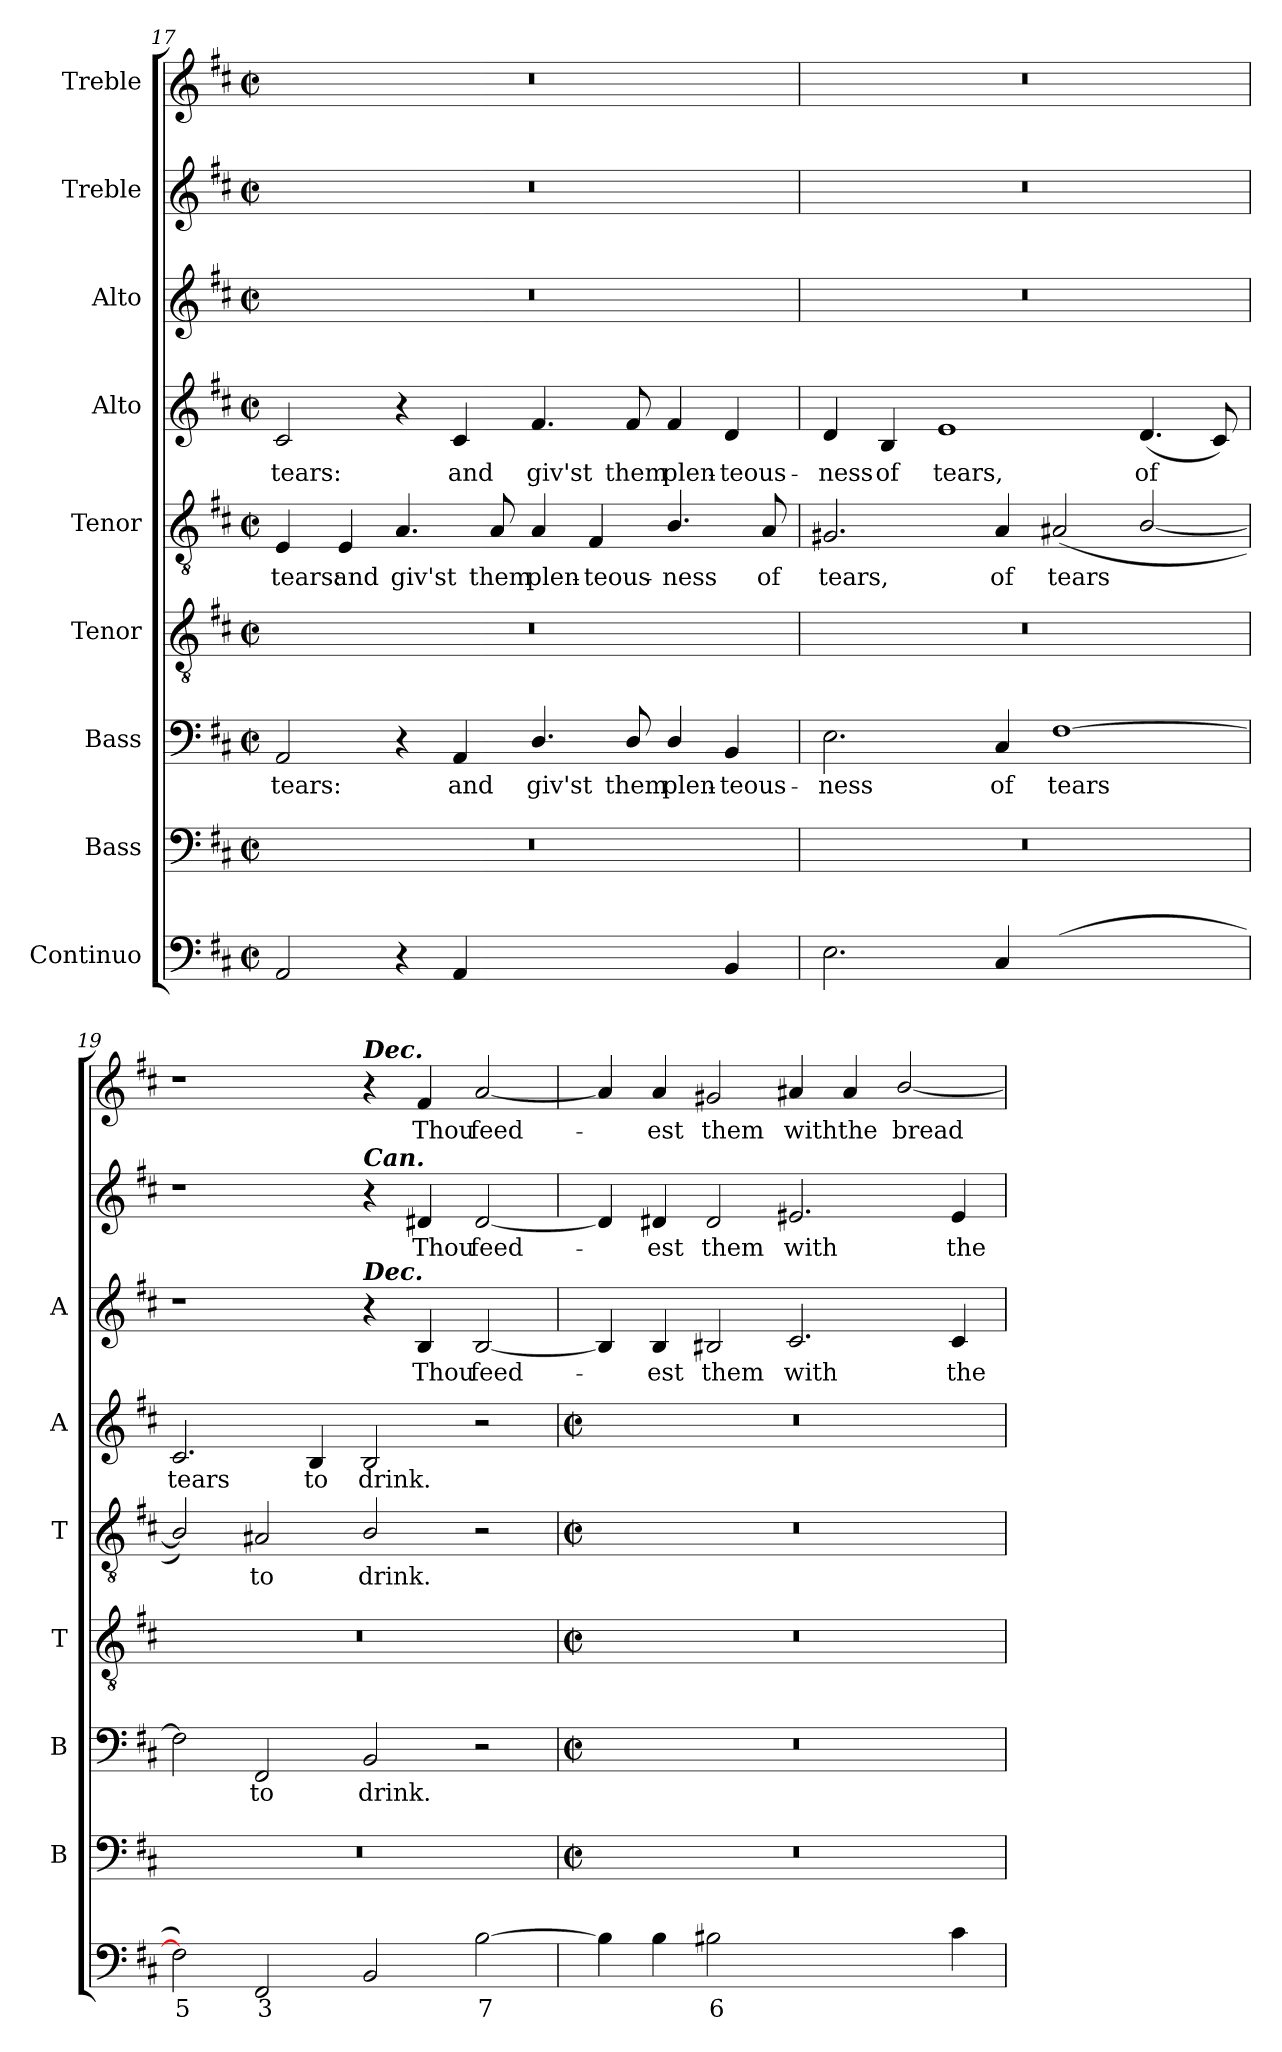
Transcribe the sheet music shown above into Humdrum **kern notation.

**kern	**text	**text	**kern	**kern	**text	**kern	**kern	**text	**kern	**text	**kern	**text	**kern	**text	**kern	**text
*part9	*part9	*part9	*part8	*part7	*part7	*part6	*part5	*part5	*part4	*part4	*part3	*part3	*part2	*part2	*part1	*part1
*staff9	*staff9	*staff9	*staff8	*staff7	*staff7	*staff6	*staff5	*staff5	*staff4	*staff4	*staff3	*staff3	*staff2	*staff2	*staff1	*staff1
*I"Continuo	*	*	*I"Bass	*I"Bass	*	*I"Tenor	*I"Tenor	*	*I"Alto	*	*I"Alto	*	*I"Treble	*	*I"Treble	*
*	*	*	*I'B	*I'B	*	*I'T	*I'T	*	*I'A	*	*I'A	*	*	*	*	*
!!LO:LB:g=z
*clefF4	*	*	*clefF4	*clefF4	*	*clefGv2	*clefGv2	*	*clefG2	*	*clefG2	*	*clefG2	*	*clefG2	*
*k[f#c#]	*	*	*k[f#c#]	*k[f#c#]	*	*k[f#c#]	*k[f#c#]	*	*k[f#c#]	*	*k[f#c#]	*	*k[f#c#]	*	*k[f#c#]	*
*D:	*	*	*D:	*D:	*	*D:	*D:	*	*D:	*	*D:	*	*D:	*	*D:	*
*M4/2	*	*	*M4/2	*M4/2	*	*M4/2	*M4/2	*	*M4/2	*	*M4/2	*	*M4/2	*	*M4/2	*
*met(c|)	*	*	*met(c|)	*met(c|)	*	*met(c|)	*met(c|)	*	*met(c|)	*	*met(c|)	*	*met(c|)	*	*met(c|)	*
=17	=17	=17	=17	=17	=17	=17	=17	=17	=17	=17	=17	=17	=17	=17	=17	=17
!	!	!	!	!	!LO:LY:b	!	!	!LO:LY:b	!	!LO:LY:b	!	!	!	!	!	!
2AA	.	.	0r	2AA	tears:	0r	4E	tears:	2c#	tears:	0r	.	0r	.	0r	.
!	!	!	!	!	!	!	!	!LO:LY:b	!	!	!	!	!	!	!	!
.	.	.	.	.	.	.	4E	and	.	.	.	.	.	.	.	.
!	!	!	!	!	!	!	!	!LO:LY:b	!	!	!	!	!	!	!	!
4r	.	.	.	4r	.	.	4.A	giv'st	4r	.	.	.	.	.	.	.
!	!	!	!	!	!LO:LY:b	!	!	!	!	!LO:LY:b	!	!	!	!	!	!
4AA	.	.	.	4AA	and	.	.	.	4c#	and	.	.	.	.	.	.
!	!	!	!	!	!	!	!	!LO:LY:b	!	!	!	!	!	!	!	!
.	.	.	.	.	.	.	8A	them	.	.	.	.	.	.	.	.
!	!LO:LY:b	!	!	!	!LO:LY:b	!	!	!LO:LY:b	!	!LO:LY:b	!	!	!	!	!	!
[2Dyy	5	.	.	4.D/	giv'st	.	4A	plen-	4.f#	giv'st	.	.	.	.	.	.
!	!	!	!	!	!	!	!	!LO:LY:b	!	!	!	!	!	!	!	!
.	.	.	.	.	.	.	4F#	-teous-	.	.	.	.	.	.	.	.
!	!	!	!	!	!LO:LY:b	!	!	!	!	!LO:LY:b	!	!	!	!	!	!
.	.	.	.	8D/	them	.	.	.	8f#	them	.	.	.	.	.	.
!	!LO:LY:b	!	!	!	!LO:LY:b	!	!	!LO:LY:b	!	!LO:LY:b	!	!	!	!	!	!
4Dyy]	6	.	.	4D/	plen-	.	4.B/	-ness	4f#	plen-	.	.	.	.	.	.
!	!	!	!	!	!LO:LY:b	!	!	!	!	!LO:LY:b	!	!	!	!	!	!
4BB	.	.	.	4BB	-teous-	.	.	.	4d	-teous-	.	.	.	.	.	.
!	!	!	!	!	!	!	!	!LO:LY:b	!	!	!	!	!	!	!	!
.	.	.	.	.	.	.	8A	of	.	.	.	.	.	.	.	.
=18	=18	=18	=18	=18	=18	=18	=18	=18	=18	=18	=18	=18	=18	=18	=18	=18
!	!	!	!	!	!LO:LY:b	!	!	!LO:LY:b	!	!LO:LY:b	!	!	!	!	!	!
2.E	.	.	0r	2.E	-ness	0r	2.G#X	tears,	4d	-ness	0r	.	0r	.	0r	.
!	!	!	!	!	!	!	!	!	!	!LO:LY:b	!	!	!	!	!	!
.	.	.	.	.	.	.	.	.	4B	of	.	.	.	.	.	.
!	!	!	!	!	!	!	!	!	!	!LO:LY:b	!	!	!	!	!	!
.	.	.	.	.	.	.	.	.	1e	tears,	.	.	.	.	.	.
!	!	!	!	!	!LO:LY:b	!	!	!LO:LY:b	!	!	!	!	!	!	!	!
4C#	.	.	.	4C#	of	.	4A	of	.	.	.	.	.	.	.	.
!	!LO:LY:b	!LO:LY:b	!	!	!LO:LY:b	!	!	!LO:LY:b	!	!	!	!	!	!	!	!
(>[2F#yy	7	3	.	[1F#	tears	.	(<2A#X	tears	.	.	.	.	.	.	.	.
!	!LO:LY:b	!LO:LY:b	!	!	!	!	!	!	!	!LO:LY:b	!	!	!	!	!	!
2F#yy_	6	4	.	.	.	.	[2B/	.	(<4.d	of	.	.	.	.	.	.
.	.	.	.	.	.	.	.	.	8c#)	.	.	.	.	.	.	.
=19	=19	=19	=19	=19	=19	=19	=19	=19	=19	=19	=19	=19	=19	=19	=19	=19
!	!LO:LY:b	!	!	!	!	!	!	!	!	!LO:LY:b	!	!	!	!	!	!
2F#])	5	.	0r	2F#]	.	0r	2B/])	.	2.c#	tears	1r	.	1r	.	1r	.
!	!LO:LY:b	!	!	!	!LO:LY:b	!	!	!LO:LY:b	!	!	!	!	!	!	!	!
2FF#	3	.	.	2FF#	to	.	2A#X	to	.	.	.	.	.	.	.	.
!	!	!	!	!	!	!	!	!	!	!LO:LY:b	!	!	!	!	!	!
.	.	.	.	.	.	.	.	.	4B	to	.	.	.	.	.	.
!	!	!	!	!	!	!	!	!	!	!	!	!	!	!	!LO:TX:a:Bi:t=Dec.	!
!	!	!	!	!	!	!	!	!	!	!	!	!	!LO:TX:a:Bi:t=Can.	!	!	!
!	!	!	!	!	!	!	!	!	!	!	!LO:TX:a:Bi:t=Dec.	!	!	!	!	!
!	!	!	!	!	!LO:LY:b	!	!	!LO:LY:b	!	!LO:LY:b	!	!	!	!	!	!
2BB	.	.	.	2BB	drink.	.	2B/	drink.	2B	drink.	4r	.	4r	.	4r	.
!	!	!	!	!	!	!	!	!	!	!	!	!LO:LY:b	!	!LO:LY:b	!	!LO:LY:b
.	.	.	.	.	.	.	.	.	.	.	4B	Thou	4d#X	Thou	4f#	Thou
!	!LO:LY:b	!	!	!	!	!	!	!	!	!	!	!LO:LY:b	!	!LO:LY:b	!	!LO:LY:b
[2B	7	.	.	2r	.	.	2r	.	2r	.	[2B	feed-	[2d#	feed-	[2a	feed-
!!LO:LB:g=z
=20	=20	=20	=20	=20	=20	=20	=20	=20	=20	=20	=20	=20	=20	=20	=20	=20
*	*	*	*M4/2	*M4/2	*	*M4/2	*M4/2	*	*M4/2	*	*	*	*	*	*	*
*	*	*	*met(c|)	*met(c|)	*	*met(c|)	*met(c|)	*	*met(c|)	*	*	*	*	*	*	*
4B]	.	.	0r	0r	.	0r	0r	.	0r	.	4B]	.	4d#]	.	4a]	.
!	!	!	!	!	!	!	!	!	!	!	!	!LO:LY:b	!	!LO:LY:b	!	!LO:LY:b
4B	.	.	.	.	.	.	.	.	.	.	4B	est	4d#	est	4a	est
!	!LO:LY:b	!	!	!	!	!	!	!	!	!	!	!LO:LY:b	!	!LO:LY:b	!	!LO:LY:b
2B#X	6	.	.	.	.	.	.	.	.	.	2B#X	them	2d#	them	2g#X	them
!	!LO:LY:b	!LO:LY:b	!	!	!	!	!	!	!	!	!	!LO:LY:b	!	!LO:LY:b	!	!LO:LY:b
[2c#yy	6	3	.	.	.	.	.	.	.	.	2.c#	with	2.e#X	with	4a#X	with
!	!	!	!	!	!	!	!	!	!	!	!	!	!	!	!	!LO:LY:b
.	.	.	.	.	.	.	.	.	.	.	.	.	.	.	4a#	the
!	!LO:LY:b	!	!	!	!	!	!	!	!	!	!	!	!	!	!	!LO:LY:b
4c#yy]	7	.	.	.	.	.	.	.	.	.	.	.	.	.	[2b/	bread
!	!	!	!	!	!	!	!	!	!	!	!	!LO:LY:b	!	!LO:LY:b	!	!
4c#	.	.	.	.	.	.	.	.	.	.	4c#	the	4e#	the	.	.
=	=	=	=	=	=	=	=	=	=	=	=	=	=	=	=	=
*-	*-	*-	*-	*-	*-	*-	*-	*-	*-	*-	*-	*-	*-	*-	*-	*-
